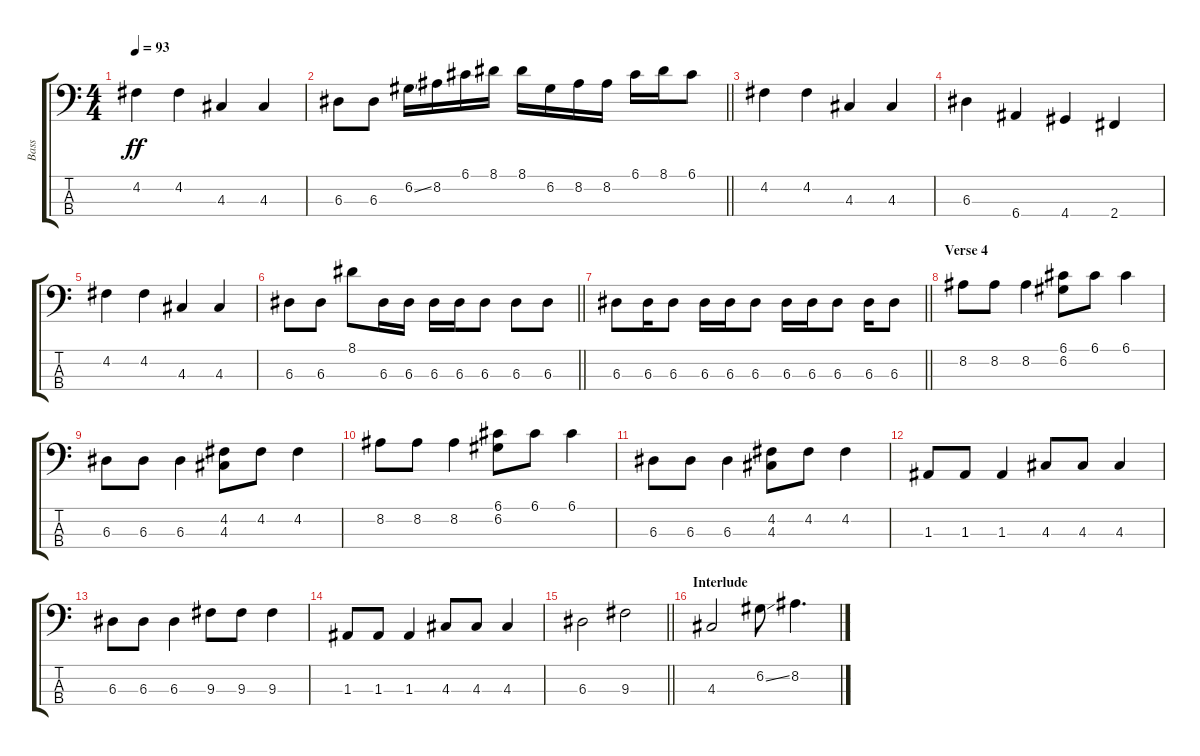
\track ("Bass" "Bass") {instrument electricbassfinger}
\staff {score tabs}
\tuning (G2 D2 A1 E1) {hide}
\ts (4 4)
\tempo 93
\clef f4
\ks c
4.2.4{dy ff} 4.2.4 4.3.4 4.3.4 |
\barLineRight lightlight
6.3.8 6.3.8 6.2{ss}.16 8.2.16 6.1.16 8.1.16 8.1.16 6.2.16 8.2.16 8.2.16 6.1.16 8.1.16 6.1.8 |
4.2.4 4.2.4 4.3.4 4.3.4 |
6.3.4 6.4.4 4.4.4 2.4.4 |
4.2.4 4.2.4 4.3.4 4.3.4 |
\barLineRight lightlight
6.3.8 6.3.8 8.1.8 6.3.16 6.3.16 6.3.16 6.3.16 6.3.8 6.3.8 6.3.8 |
\barLineRight lightlight
6.3.8 6.3.16 6.3.8 6.3.16 6.3.16 6.3.8 6.3.16 6.3.16 6.3.8 6.3.16 6.3.8 |
\section ("" "Verse 4")
8.2.8 8.2.8 8.2.4 (6.1 6.2).8 6.1.8 6.1.4 |
6.3.8 6.3.8 6.3.4 (4.2 4.3).8 4.2.8 4.2.4 |
8.2.8 8.2.8 8.2.4 (6.1 6.2).8 6.1.8 6.1.4 |
6.3.8 6.3.8 6.3.4 (4.2 4.3).8 4.2.8 4.2.4 |
1.3.8 1.3.8 1.3.4 4.3.8 4.3.8 4.3.4 |
6.3.8 6.3.8 6.3.4 9.3.8 9.3.8 9.3.4 |
1.3.8 1.3.8 1.3.4 4.3.8 4.3.8 4.3.4 |
\barLineRight lightlight
6.3.2 9.3.2 |
\section ("" "Interlude")
4.3.2 6.2{ss}.8 8.2.4{d}
